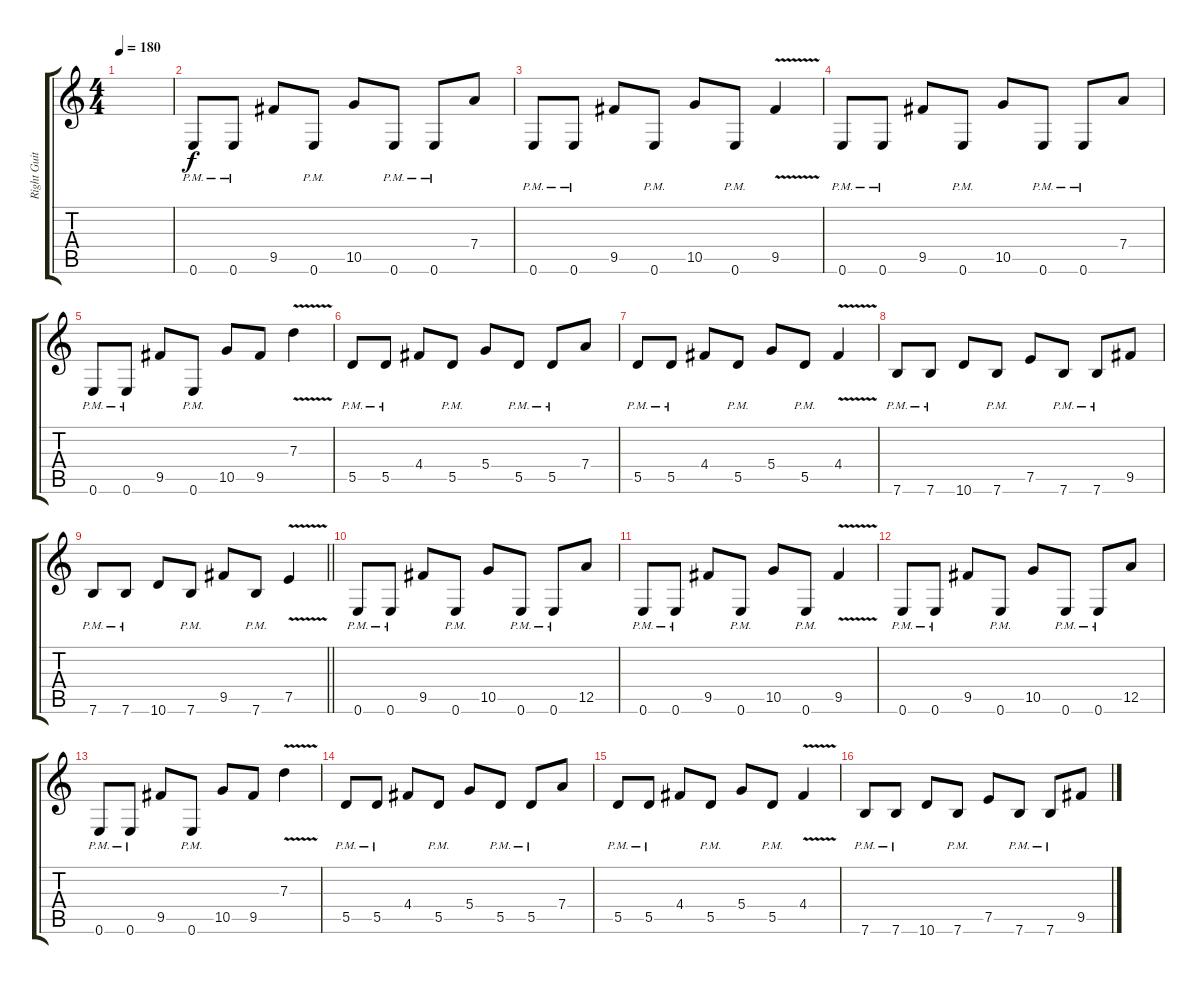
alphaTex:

\track ("Right Guitar" "Right Guit") {instrument overdrivenguitar}
\staff {score tabs}
\tuning (E4 B3 G3 D3 A2 E2) {hide}
\ts (4 4)
\tempo 180
\clef g2
\ks c
|
0.6{pm}.8 0.6{pm}.8 9.5.8 0.6{pm}.8 10.5.8 0.6{pm}.8 0.6{pm}.8 7.4.8 |
0.6{pm}.8 0.6{pm}.8 9.5.8 0.6{pm}.8 10.5.8 0.6{pm}.8 9.5{v}.4 |
0.6{pm}.8 0.6{pm}.8 9.5.8 0.6{pm}.8 10.5.8 0.6{pm}.8 0.6{pm}.8 7.4.8 |
0.6{pm}.8 0.6{pm}.8 9.5.8 0.6{pm}.8 10.5.8 9.5.8 7.3{v}.4 |
5.5{pm}.8 5.5{pm}.8 4.4.8 5.5{pm}.8 5.4.8 5.5{pm}.8 5.5{pm}.8 7.4.8 |
5.5{pm}.8 5.5{pm}.8 4.4.8 5.5{pm}.8 5.4.8 5.5{pm}.8 4.4{v}.4 |
7.6{pm}.8 7.6{pm}.8 10.6.8 7.6{pm}.8 7.5.8 7.6{pm}.8 7.6{pm}.8 9.5.8 |
\barLineRight lightlight
7.6{pm}.8 7.6{pm}.8 10.6.8 7.6{pm}.8 9.5.8 7.6{pm}.8 7.5{v}.4 |
0.6{pm}.8 0.6{pm}.8 9.5.8 0.6{pm}.8 10.5.8 0.6{pm}.8 0.6{pm}.8 12.5.8 |
0.6{pm}.8 0.6{pm}.8 9.5.8 0.6{pm}.8 10.5.8 0.6{pm}.8 9.5{v}.4 |
0.6{pm}.8 0.6{pm}.8 9.5.8 0.6{pm}.8 10.5.8 0.6{pm}.8 0.6{pm}.8 12.5.8 |
0.6{pm}.8 0.6{pm}.8 9.5.8 0.6{pm}.8 10.5.8 9.5.8 7.3{v}.4 |
5.5{pm}.8 5.5{pm}.8 4.4.8 5.5{pm}.8 5.4.8 5.5{pm}.8 5.5{pm}.8 7.4.8 |
5.5{pm}.8 5.5{pm}.8 4.4.8 5.5{pm}.8 5.4.8 5.5{pm}.8 4.4{v}.4 |
7.6{pm}.8 7.6{pm}.8 10.6.8 7.6{pm}.8 7.5.8 7.6{pm}.8 7.6{pm}.8 9.5.8
